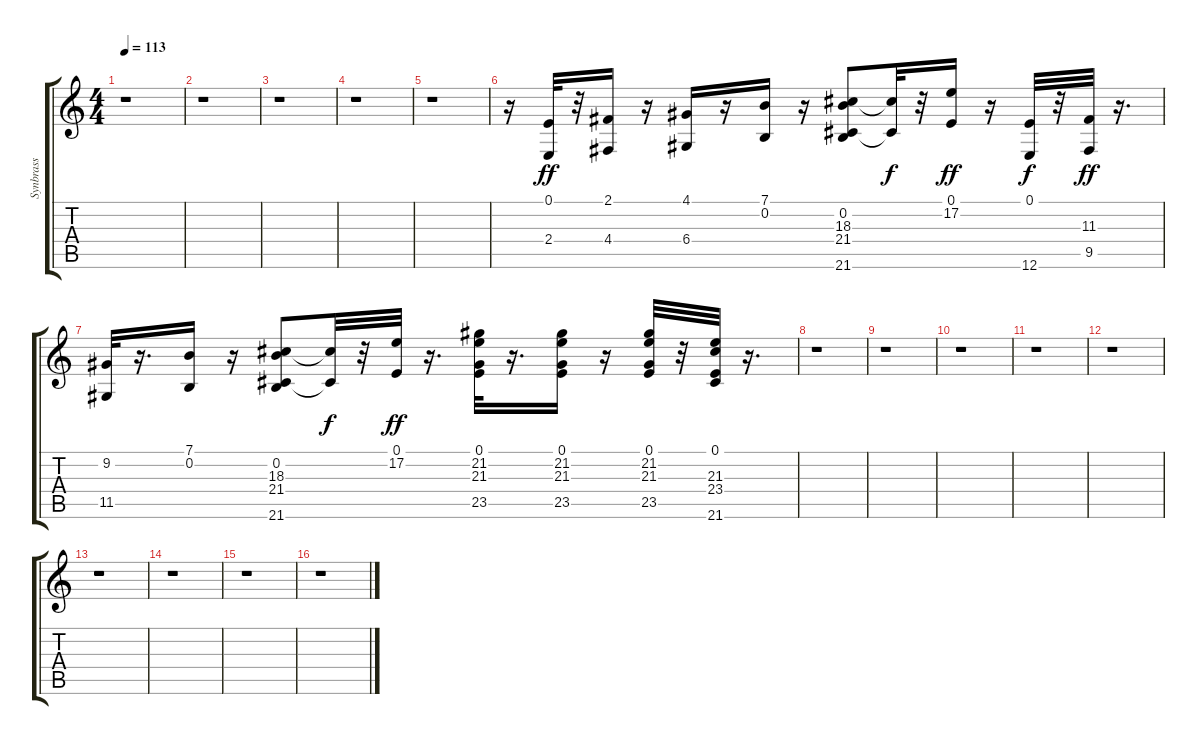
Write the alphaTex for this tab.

\track ("Synbrass" "Synbrass") {instrument synthbrass1}
\staff {score tabs}
\tuning (E4 B3 G3 D3 A2 E2) {hide}
\ts (4 4)
\tempo 113
\clef g2
\ks c
r.1{dy mp} |
r.1 |
r.1 |
r.1 |
r.1 |
r.16 (0.1 2.4).32{dy ff} r.32 (2.1 4.4).16 r.16 (4.1 6.4).16 r.16 (7.1 0.2).16 r.16 (0.2 18.3 21.4 21.6).8 (18.3{t} 21.6{t}).32{dy f} r.32 (0.1 17.2).16{dy ff} r.16 (0.1 12.6).32{dy f} r.32 (11.3 9.5).32{dy ff} r.16{d} |
(9.2 11.5).32 r.16{d} (7.1 0.2).16 r.16 (0.2 18.3 21.4 21.6).8 (18.3{t} 21.6{t}).32{dy f} r.32 (0.1 17.2).32{dy ff} r.16{d} (0.1 21.2 21.3 23.5).32 r.16{d} (0.1 21.2 21.3 23.5).16 r.16 (0.1 21.2 21.3 23.5).32 r.32 (0.1 21.3 23.4 21.6).32 r.16{d} |
r.1 |
r.1 |
r.1 |
r.1 |
r.1 |
r.1 |
r.1 |
r.1 |
r.1
